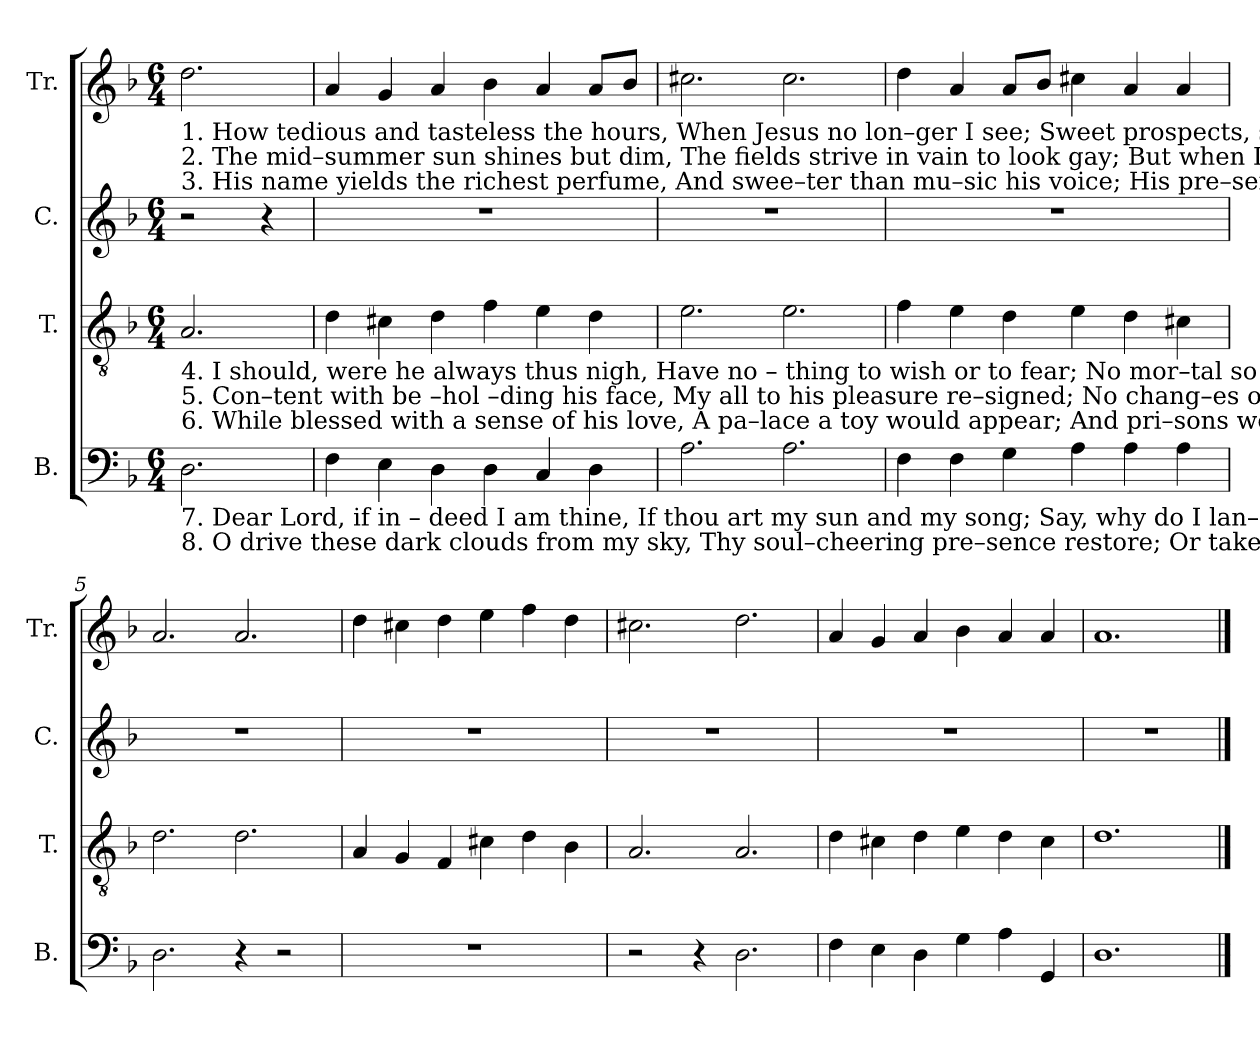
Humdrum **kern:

**kern	**kern	**kern	**kern
*part4	*part3	*part2	*part1
*staff4	*staff3	*staff2	*staff1
*I"B.	*I"T.	*I"C.	*I"Tr.
*I'B.	*I'T.	*I'C.	*I'Tr.
*clefF4	*clefGv2	*clefG2	*clefG2
*k[b-]	*k[b-]	*k[b-]	*k[b-]
*M6/4	*M6/4	*M6/4	*M6/4
*MM180	*MM180	*MM180	*MM180
=1	=1	=1	=1
!	!	!	!LO:TX:b:t=1. How tedious and tasteless the  hours,  When Jesus no lon–ger I see;  Sweet prospects, sweet birds, and sweet flowers,  Have lost all their sweetness with me.
!	!	!	!LO:TX:b:t=2. The mid–summer sun shines but dim,   The   fields  strive  in  vain  to  look  gay;   But  when I   am   hap–py  in    him,     December’s   as   plea – sant  as  May.
!	!	!	!LO:TX:b:t=3. His name yields the  richest perfume,  And swee–ter  than  mu–sic  his  voice;     His  pre–sence dis–perses my gloom,  And  makes all with–in  me  re–joice.
!	!LO:TX:b:t=4.  I   should,  were  he  always  thus  nigh,   Have  no – thing  to  wish  or  to   fear;   No   mor–tal   so   hap – py   as  I,         My summer would last all the year.	!	!
!	!LO:TX:b:t=5. Con–tent with be –hol –ding  his  face,    My   all   to   his   pleasure  re–signed;    No  chang–es  of  sea – son  or  place,  Would make any change in my mind&colon;	!	!
!	!LO:TX:b:t=6. While blessed with a sense  of  his  love,     A    pa–lace  a    toy  would   appear;    And  pri–sons  would  palaces  prove,    If  Jesus would  dwell with me there.	!	!
!LO:TX:b:t=7. Dear  Lord,   if   in – deed  I   am    thine,   If    thou  art  my  sun  and  my   song;    Say,   why  do  I  lan–guish  and  pine,  And  why are my winters so long?	!	!	!
!LO:TX:b:t=8.  O drive these dark clouds from my sky,   Thy soul–cheering  pre–sence restore;   Or  take me un–to thee on  high,   Where winter and clouds are no more.	!	!	!
2.D\	2.A/	2r	2.dd\
.	.	4r	.
=2	=2	=2	=2
4F\	4d\	1.r	4a/
4E\	4c#X\	.	4g/
4D\	4d\	.	4a/
4D\	4f\	.	4b-\
4C/	4e\	.	4a/
4D\	4d\	.	8a/L
.	.	.	8b-/J
=3	=3	=3	=3
2.A\	2.e\	1.r	2.cc#X\
2.A\	2.e\	.	2.cc#\
=4	=4	=4	=4
4F\	4f\	1.r	4dd\
4F\	4e\	.	4a/
4G\	4d\	.	8a/L
.	.	.	8b-/J
4A\	4e\	.	4cc#X\
4A\	4d\	.	4a/
4A\	4c#X\	.	4a/
=5	=5	=5	=5
2.D\	2.d\	1.r	2.a/
4r	2.d\	.	2.a/
2r	.	.	.
=6	=6	=6	=6
1.r	4A/	1.r	4dd\
.	4G/	.	4cc#X\
.	4F/	.	4dd\
.	4c#X\	.	4ee\
.	4d\	.	4ff\
.	4B-\	.	4dd\
=7	=7	=7	=7
2r	2.A/	1.r	2.cc#X\
4r	.	.	.
2.D\	2.A/	.	2.dd\
=8	=8	=8	=8
4F\	4d\	1.r	4a/
4E\	4c#X\	.	4g/
4D\	4d\	.	4a/
4G\	4e\	.	4b-\
4A\	4d\	.	4a/
4GG/	4c#\	.	4a/
=9	=9	=9	=9
1.D	1.d	1.r	1.a
==	==	==	==
*-	*-	*-	*-
